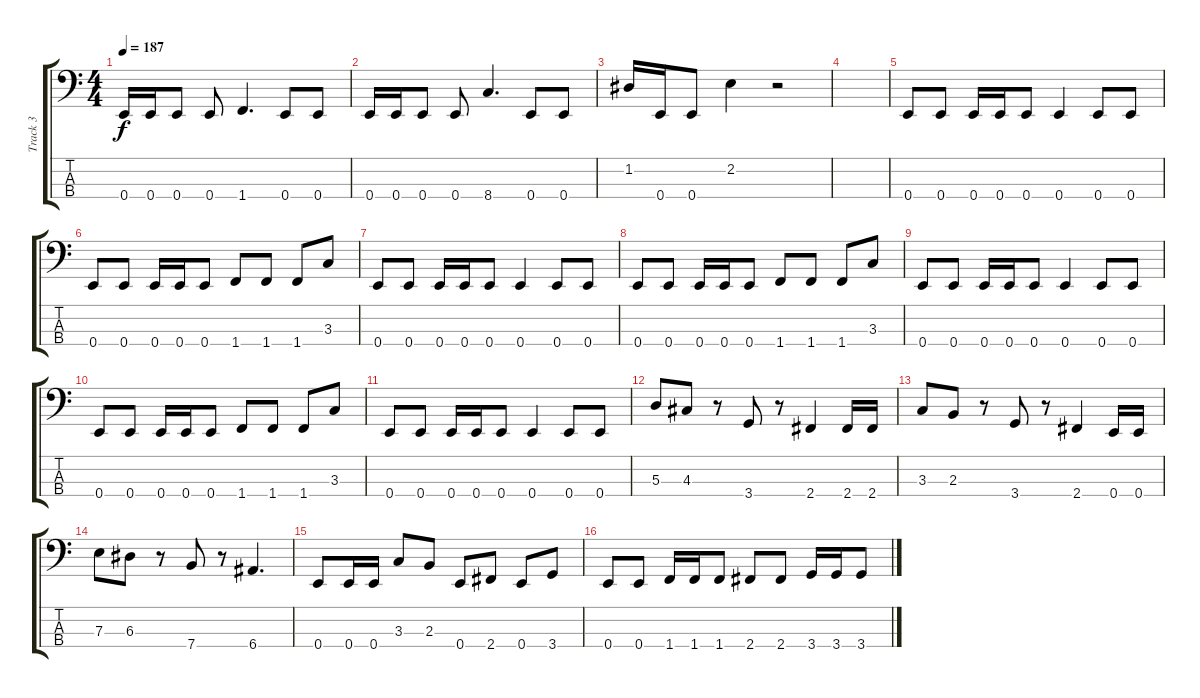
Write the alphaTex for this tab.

\track ("Track 3" "Track 3") {instrument electricbassfinger}
\staff {score tabs}
\tuning (G2 D2 A1 E1) {hide}
\ts (4 4)
\tempo 187
\clef f4
\ks c
0.4.16{dy f} 0.4.16 0.4.8 0.4.8 1.4.4{d} 0.4.8 0.4.8 |
0.4.16 0.4.16 0.4.8 0.4.8 8.4.4{d} 0.4.8 0.4.8 |
1.2.16 0.4.16 0.4.8 2.2.4 r.2 |
|
0.4.8 0.4.8 0.4.16 0.4.16 0.4.8 0.4.4 0.4.8 0.4.8 |
0.4.8 0.4.8 0.4.16 0.4.16 0.4.8 1.4.8 1.4.8 1.4.8 3.3.8 |
0.4.8 0.4.8 0.4.16 0.4.16 0.4.8 0.4.4 0.4.8 0.4.8 |
0.4.8 0.4.8 0.4.16 0.4.16 0.4.8 1.4.8 1.4.8 1.4.8 3.3.8 |
0.4.8 0.4.8 0.4.16 0.4.16 0.4.8 0.4.4 0.4.8 0.4.8 |
0.4.8 0.4.8 0.4.16 0.4.16 0.4.8 1.4.8 1.4.8 1.4.8 3.3.8 |
0.4.8 0.4.8 0.4.16 0.4.16 0.4.8 0.4.4 0.4.8 0.4.8 |
5.3.8 4.3.8 r.8 3.4.8 r.8 2.4.4 2.4.16 2.4.16 |
3.3.8 2.3.8 r.8 3.4.8 r.8 2.4.4 0.4.16 0.4.16 |
7.3.8 6.3.8 r.8 7.4.8 r.8 6.4.4{d} |
0.4.8 0.4.16 0.4.16 3.3.8 2.3.8 0.4.8 2.4.8 0.4.8 3.4.8 |
0.4.8 0.4.8 1.4.16 1.4.16 1.4.8 2.4.8 2.4.8 3.4.16 3.4.16 3.4.8
